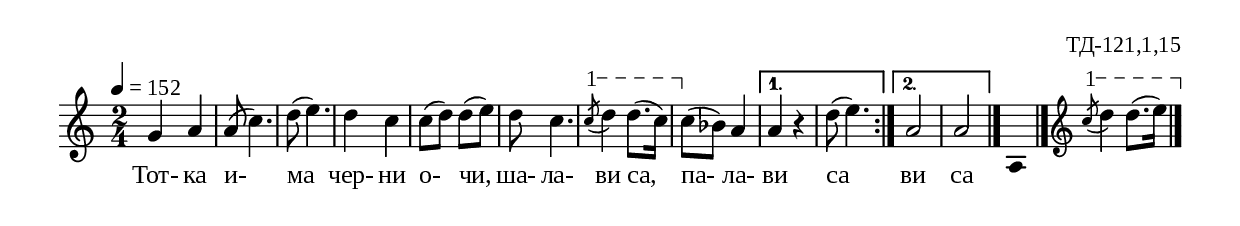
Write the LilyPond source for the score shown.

%{
TD_121_1_15
%}

\include "td-preamble.ly"

\score {
\relative c'' {
 \tempo 4 = 152
  \time 2/4
\repeat volta 2 { g4 a | a8( c4.) | d8( e4.) | d4 c | c8( d) d( e) | d8 c4. | 
\varA
\acciaccatura c8\startTextSpan d4 d8.( c16\stopTextSpan) | 
c8( bes) a4 }
\alternative { { a4 r4 | d8( e4.) }
{ a,2 | a2 } }
 \bar "|." 
 s4 \fixB a,4 \fixC
 \bar "|."
 \endm
\varA
\acciaccatura c'8\startTextSpan d4 d8.( e16\stopTextSpan)
 \bar "|."
}
\addlyrics { Тот- ка и- ма чер- ни о- чи, ша- ла- ви са, па- ла- ви са ви са }
%
\layout {
  indent = #0
  line-width = 190\mm
  ragged-right=##f
}
%
\midi { 
	\context {
		\Score
		tempoWholesPerMinute = #(ly:make-moment 152 4)
		}
	}
}
%
\header{
  opus = "ТД-121,1,15"
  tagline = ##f
}


